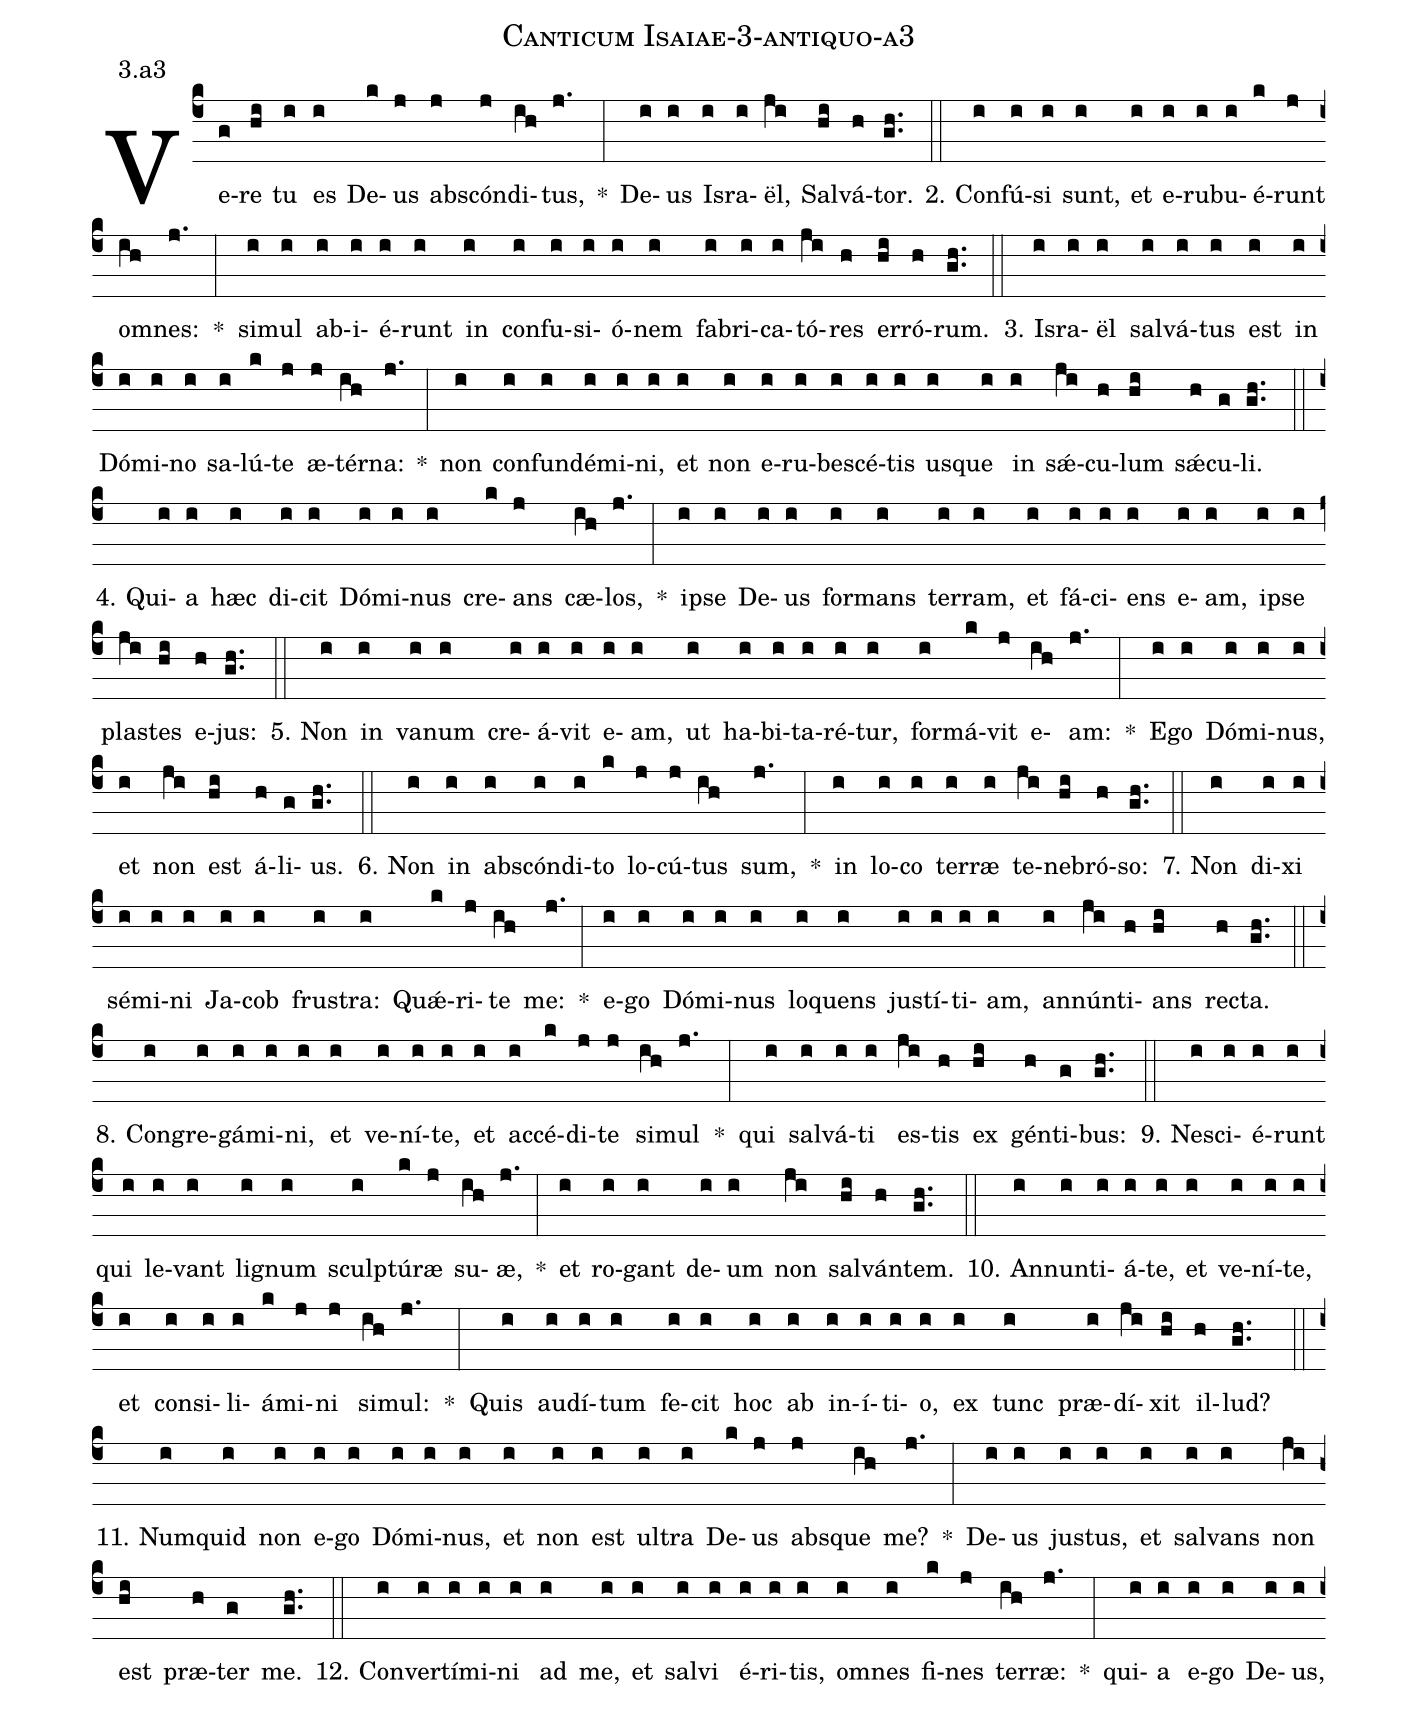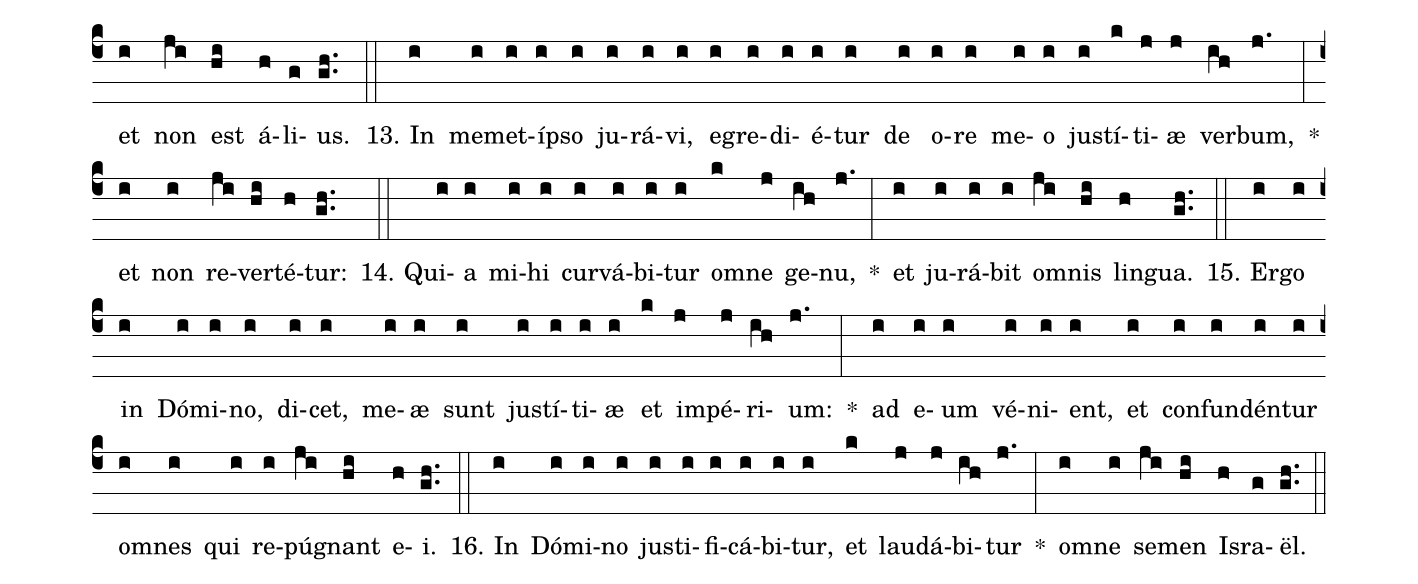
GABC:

name: Canticum Isaiae-3-antiquo-a3;
annotation: 3.a3;
%%
(c4)Ve(g)re(hi) tu(i) es(i) De(k)us(j) abs(j)cón(j)di(ih)tus,(j.) *(:) De(i)us(i) Is(i)ra(i)ël,(ji) Sal(hi)vá(h)tor.(gh..) (::)
2. Con(i)fú(i)si(i) sunt,(i) et(i) e(i)ru(i)bu(i)é(k)runt(j) om(ih)nes:(j.) *(:) si(i)mul(i) ab(i)i(i)é(i)runt(i) in(i) con(i)fu(i)si(i)ó(i)nem(i) fa(i)bri(i)ca(i)tó(ji)res(h) er(hi)ró(h)rum.(gh..) (::)
3. Is(i)ra(i)ël(i) sal(i)vá(i)tus(i) est(i) in(i) Dó(i)mi(i)no(i) sa(i)lú(k)te(j) æ(j)tér(ih)na:(j.) *(:) non(i) con(i)fun(i)dé(i)mi(i)ni,(i) et(i) non(i) e(i)ru(i)be(i)scé(i)tis(i) us(i)que(i) in(i) sǽ(ji)cu(h)lum(hi) sǽ(h)cu(g)li.(gh..) (::)
4. Qui(i)a(i) hæc(i) di(i)cit(i) Dó(i)mi(i)nus(i) cre(k)ans(j) cæ(ih)los,(j.) *(:) ip(i)se(i) De(i)us(i) for(i)mans(i) ter(i)ram,(i) et(i) fá(i)ci(i)ens(i) e(i)am,(i) ip(i)se(i) plas(ji)tes(hi) e(h)jus:(gh..) (::)
5. Non(i) in(i) va(i)num(i) cre(i)á(i)vit(i) e(i)am,(i) ut(i) ha(i)bi(i)ta(i)ré(i)tur,(i) for(i)má(k)vit(j) e(ih)am:(j.) *(:) E(i)go(i) Dó(i)mi(i)nus,(i) et(i) non(ji) est(hi) á(h)li(g)us.(gh..) (::)
6. Non(i) in(i) abs(i)cón(i)di(i)to(k) lo(j)cú(j)tus(ih) sum,(j.) *(:) in(i) lo(i)co(i) ter(i)ræ(i) te(ji)ne(hi)bró(h)so:(gh..) (::)
7. Non(i) di(i)xi(i) sé(i)mi(i)ni(i) Ja(i)cob(i) frus(i)tra:(i) Quǽ(k)ri(j)te(ih) me:(j.) *(:) e(i)go(i) Dó(i)mi(i)nus(i) lo(i)quens(i) jus(i)tí(i)ti(i)am,(i) an(i)nún(ji)ti(h)ans(hi) rec(h)ta.(gh..) (::)
8. Con(i)gre(i)gá(i)mi(i)ni,(i) et(i) ve(i)ní(i)te,(i) et(i) ac(i)cé(k)di(j)te(j) si(ih)mul(j.) *(:) qui(i) sal(i)vá(i)ti(i) es(ji)tis(h) ex(hi) gén(h)ti(g)bus:(gh..) (::)
9. Ne(i)sci(i)é(i)runt(i) qui(i) le(i)vant(i) li(i)gnum(i) sculp(i)tú(k)ræ(j) su(ih)æ,(j.) *(:) et(i) ro(i)gant(i) de(i)um(i) non(ji) sal(hi)ván(h)tem.(gh..) (::)
10. An(i)nun(i)ti(i)á(i)te,(i) et(i) ve(i)ní(i)te,(i) et(i) con(i)si(i)li(i)á(k)mi(j)ni(j) si(ih)mul:(j.) *(:) Quis(i) au(i)dí(i)tum(i) fe(i)cit(i) hoc(i) ab(i) in(i)í(i)ti(i)o,(i) ex(i) tunc(i) præ(i)dí(ji)xit(hi) il(h)lud?(gh..) (::)
11. Num(i)quid(i) non(i) e(i)go(i) Dó(i)mi(i)nus,(i) et(i) non(i) est(i) ul(i)tra(i) De(k)us(j) abs(j)que(ih) me?(j.) *(:) De(i)us(i) jus(i)tus,(i) et(i) sal(i)vans(i) non(ji) est(hi) præ(h)ter(g) me.(gh..) (::)
12. Con(i)ver(i)tí(i)mi(i)ni(i) ad(i) me,(i) et(i) sal(i)vi(i) é(i)ri(i)tis,(i) om(i)nes(i) fi(k)nes(j) ter(ih)ræ:(j.) *(:) qui(i)a(i) e(i)go(i) De(i)us,(i) et(i) non(ji) est(hi) á(h)li(g)us.(gh..) (::)
13. In(i) me(i)met(i)íp(i)so(i) ju(i)rá(i)vi,(i) e(i)gre(i)di(i)é(i)tur(i) de(i) o(i)re(i) me(i)o(i) jus(i)tí(k)ti(j)æ(j) ver(ih)bum,(j.) *(:) et(i) non(i) re(ji)ver(hi)té(h)tur:(gh..) (::)
14. Qui(i)a(i) mi(i)hi(i) cur(i)vá(i)bi(i)tur(i) om(k)ne(j) ge(ih)nu,(j.) *(:) et(i) ju(i)rá(i)bit(i) om(ji)nis(hi) lin(h)gua.(gh..) (::)
15. Er(i)go(i) in(i) Dó(i)mi(i)no,(i) di(i)cet,(i) me(i)æ(i) sunt(i) jus(i)tí(i)ti(i)æ(i) et(k) im(j)pé(j)ri(ih)um:(j.) *(:) ad(i) e(i)um(i) vé(i)ni(i)ent,(i) et(i) con(i)fun(i)dén(i)tur(i) om(i)nes(i) qui(i) re(i)pú(ji)gnant(hi) e(h)i.(gh..) (::)
16. In(i) Dó(i)mi(i)no(i) jus(i)ti(i)fi(i)cá(i)bi(i)tur,(i) et(k) lau(j)dá(j)bi(ih)tur(j.) *(:) om(i)ne(i) se(ji)men(hi) Is(h)ra(g)ël.(gh..) (::)
